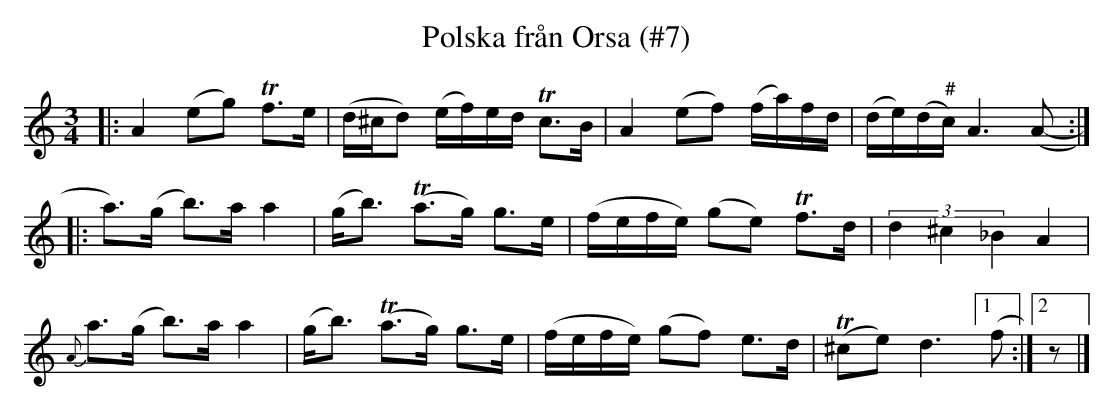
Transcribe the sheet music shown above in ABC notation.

X:1
T: Polska fr\aan Orsa (#7)
M: 3/4
L: 1/16
K: Am
|:\
A4 (e2g2) Tf3e | (d^cd2) (ef)ed Tc3B | A4 (e2f2) (fa)fd | (de)(d"#"c) A6 (A2- :|
|: a3)(g b3)a a4 | (gb3) (Ta3g) g3e | (fefe) (g2e2) Tf3d | (3d4 ^c4 _B4 A4 |
{A}a3(g b3)a a4 | (gb3) (Ta3g) g3e | (fefe) (g2f2) e3d | (T^c2e2) d6 [1 (f2 :|2 z2 |]
